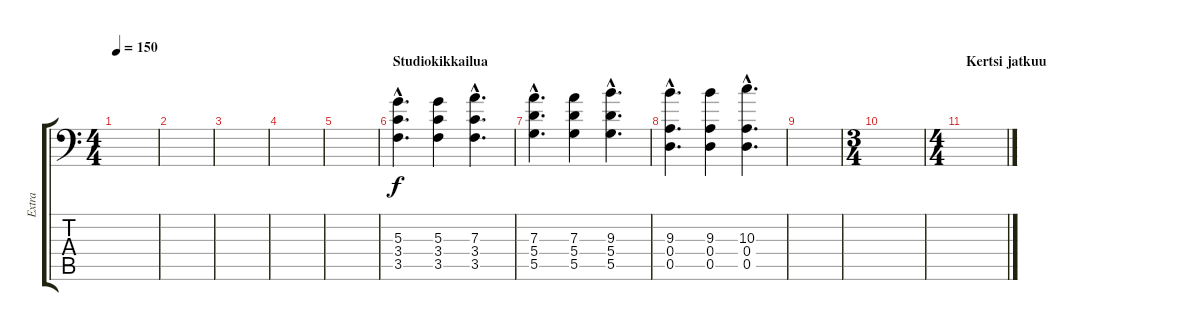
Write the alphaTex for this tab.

\track ("Extra" "Extra") {instrument overdrivenguitar}
\staff {score tabs}
\tuning (B3 Gb3 D3 A2 D2 A1) {hide}
\ts (4 4)
\tempo 150
\clef f4
\ks c
|
|
|
|
|
\section ("" "Studiokikkailua")
(5.3{hac} 3.4{hac} 3.5{hac}).4{d} (5.3 3.4 3.5).4 (7.3{hac} 3.4{hac} 3.5{hac}).4{d} |
(7.3{hac} 5.4{hac} 5.5{hac}).4{d} (7.3 5.4 5.5).4 (9.3{hac} 5.4{hac} 5.5{hac}).4{d} |
(9.3{hac} 0.4{hac} 0.5{hac}).4{d} (9.3 0.4 0.5).4 (10.3{hac} 0.4{hac} 0.5{hac}).4{d} |
|
\ts (3 4)
|
\ts (4 4)
\section ("" "Kertsi jatkuu")
